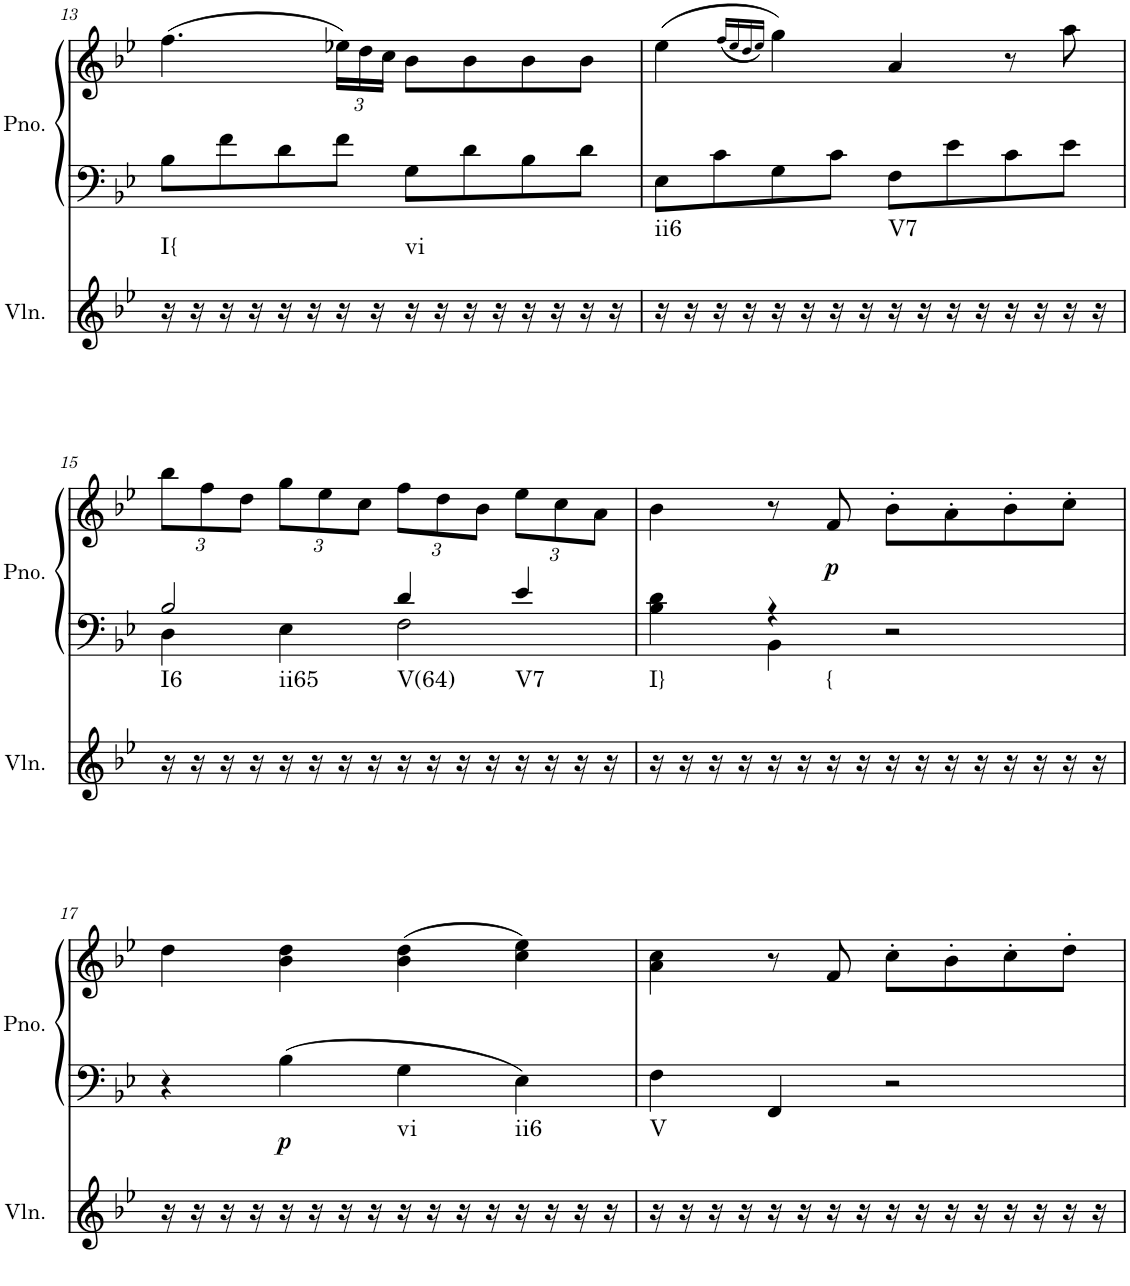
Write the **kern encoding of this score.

**kern	**harte	**kern	**kern	**dynam
*part2	*part2	*part1	*part1	*part1
*staff3	*	*staff2	*staff1	*staff1/2
*I"Violin	*	*I"Piano, Piano right	*	*
*I'Vln.	*	*I'Pno.	*	*
!!LO:PB:g=z
*clefG2	*	*clefF4	*clefG2	*
*k[b-e-]	*	*k[b-e-]	*k[b-e-]	*
*M2/2	*	*M2/2	*M2/2	*
*met(c|)	*	*met(c|)	*met(c|)	*
=13	=13	=13	=13	=13
!	!LO:H:kt=I{	!	!	!
16r	N	8B-\L	(4.ff\	.
16r	.	.	.	.
16r	.	8f\	.	.
16r	.	.	.	.
16r	.	8d\	.	.
16r	.	.	.	.
*	*	*	*Xbrackettup	*
16r	.	8f\J	24ee-X\LL)	.
.	.	.	24dd\	.
16r	.	.	.	.
.	.	.	24cc\JJ	.
!	!LO:H:kt=vi	!	!	!
16r	N	8G\L	8b-\L	.
16r	.	.	.	.
16r	.	8d\	8b-\	.
16r	.	.	.	.
16r	.	8B-\	8b-\	.
16r	.	.	.	.
16r	.	8d\J	8b-\J	.
16r	.	.	.	.
=14	=14	=14	=14	=14
!	!LO:H:kt=ii6	!	!	!
16r	N	8E-\L	(4ee-\	.
16r	.	.	.	.
16r	.	8c\	.	.
16r	.	.	.	.
.	.	.	(16qff/LL	.
.	.	.	16qee-/	.
.	.	.	16qdd/	.
.	.	.	16qee-/JJ)	.
16r	.	8G\	4gg\)	.
16r	.	.	.	.
16r	.	8c\J	.	.
16r	.	.	.	.
!	!LO:H:kt=V7	!	!	!
16r	N	8F\L	4a/	.
16r	.	.	.	.
16r	.	8e-\	.	.
16r	.	.	.	.
16r	.	8c\	8r	.
16r	.	.	.	.
16r	.	8e-\J	8aa\	.
16r	.	.	.	.
!!LO:LB:g=z
=15	=15	=15	=15	=15
*	*	*^	*	*
!	!LO:H:kt=I6	!	!	!	!
16r	N	2B-/	4D\	12bb-\L	.
16r	.	.	.	.	.
.	.	.	.	12ff\	.
16r	.	.	.	.	.
.	.	.	.	12dd\J	.
16r	.	.	.	.	.
!	!LO:H:kt=ii65	!	!	!	!
16r	N	.	4E-\	12gg\L	.
16r	.	.	.	.	.
.	.	.	.	12ee-\	.
16r	.	.	.	.	.
.	.	.	.	12cc\J	.
16r	.	.	.	.	.
!	!LO:H:kt=V(64)	!	!	!	!
16r	N	4d/	2F\	12ff\L	.
16r	.	.	.	.	.
.	.	.	.	12dd\	.
16r	.	.	.	.	.
.	.	.	.	12b-\J	.
16r	.	.	.	.	.
!	!LO:H:kt=V7	!	!	!	!
16r	N	4e-/	.	12ee-\L	.
16r	.	.	.	.	.
.	.	.	.	12cc\	.
16r	.	.	.	.	.
.	.	.	.	12a\J	.
16r	.	.	.	.	.
=16	=16	=16	=16	=16	=16
!	!LO:H:kt=I}	!	!	!	!
16r	N	4B-\ 4d\	4ryy	4b-\	.
16r	.	.	.	.	.
16r	.	.	.	.	.
16r	.	.	.	.	.
16r	.	4r	4BB-\	8r	.
16r	.	.	.	.	.
!	!LO:H:kt={	!	!	!	!LO:DY:b
16r	N	.	.	8f/	p
16r	.	.	.	.	.
16r	.	2r	2ryy	8b-'\L	.
16r	.	.	.	.	.
16r	.	.	.	8a'\	.
16r	.	.	.	.	.
16r	.	.	.	8b-'\	.
16r	.	.	.	.	.
16r	.	.	.	8cc'\J	.
16r	.	.	.	.	.
*	*	*v	*v	*	*
!!LO:LB:g=z
=17	=17	=17	=17	=17
16r	.	4r	4dd\	.
16r	.	.	.	.
16r	.	.	.	.
16r	.	.	.	.
!	!	!	!	!LO:DY:b=2
16r	.	4B-\	4b-\ 4dd\	p
16r	.	.	.	.
16r	.	.	.	.
16r	.	.	.	.
!	!LO:H:kt=vi	!	!	!
16r	N	4G\	(4b-\ 4dd\	.
16r	.	.	.	.
16r	.	.	.	.
16r	.	.	.	.
!	!LO:H:kt=ii6	!	!	!
16r	N	4E-\	4cc\ 4ee-\)	.
16r	.	.	.	.
16r	.	.	.	.
16r	.	.	.	.
=18	=18	=18	=18	=18
!	!LO:H:kt=V	!	!	!
16r	N	4F\	4a\ 4cc\	.
16r	.	.	.	.
16r	.	.	.	.
16r	.	.	.	.
16r	.	4FF/	8r	.
16r	.	.	.	.
16r	.	.	8f/	.
16r	.	.	.	.
16r	.	2r	8cc'\L	.
16r	.	.	.	.
16r	.	.	8b-'\	.
16r	.	.	.	.
16r	.	.	8cc'\	.
16r	.	.	.	.
16r	.	.	8dd'\J	.
16r	.	.	.	.
=	=	=	=	=
*-	*-	*-	*-	*-
